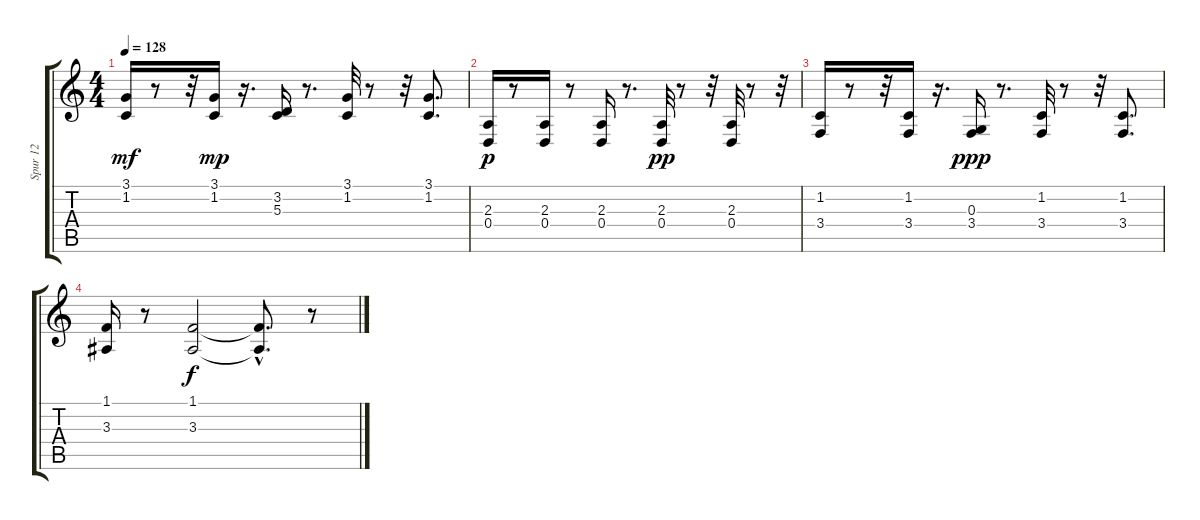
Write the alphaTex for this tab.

\track ("Spur 12" "Spur 12") {instrument tinklebell}
\staff {score tabs}
\tuning (E4 B3 G3 D3 A2 E2) {hide}
\ts (4 4)
\tempo 128
\clef g2
\ks c
(3.1 1.2).16{dy mf} r.8 r.32 (3.1 1.2).16{dy mp} r.16{d} (3.2 5.3).16 r.8{d} (3.1 1.2).32 r.8 r.32 (3.1 1.2).8{d} |
(2.3 0.4).16{dy p} r.8 (2.3 0.4).16 r.8 (2.3 0.4).16 r.8{d} (2.3 0.4).32{dy pp} r.8 r.32 (2.3 0.4).32 r.8 r.32 |
(1.2 3.4).16 r.8 r.32 (1.2 3.4).16 r.16{d} (0.3 3.4).16{dy ppp} r.8{d} (1.2 3.4).32 r.8 r.32 (1.2 3.4).8{d} |
(1.1 3.3).16 r.8 (1.1 3.3).2{dy f} (1.1{hac t} 3.3{hac t}).8{d} r.8
